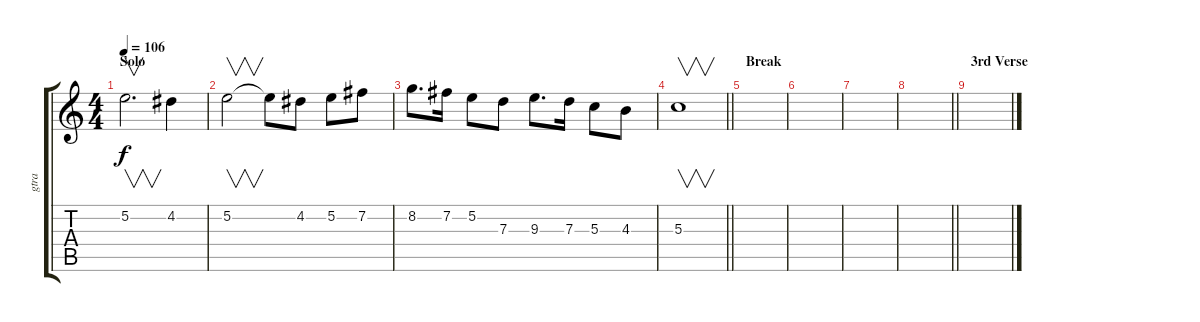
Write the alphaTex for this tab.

\track ("gtra" "gtra") {instrument electricguitarclean}
\staff {score tabs}
\tuning (E4 B3 G3 D3 A2 E2) {hide}
\ts (4 4)
\section ("" "Solo")
\tempo 106
\clef g2
\ks c
5.2.2{v d dy f} 4.2.4 |
5.2.2{v} 5.2{t}.8 4.2.8 5.2.8 7.2.8 |
8.2.8{d} 7.2.16 5.2.8 7.3.8 9.3.8{d} 7.3.16 5.3.8 4.3.8 |
\barLineRight lightlight
5.3.1{v} |
\section ("" "Break")
|
|
|
\barLineRight lightlight
|
\section ("" "3rd Verse")
